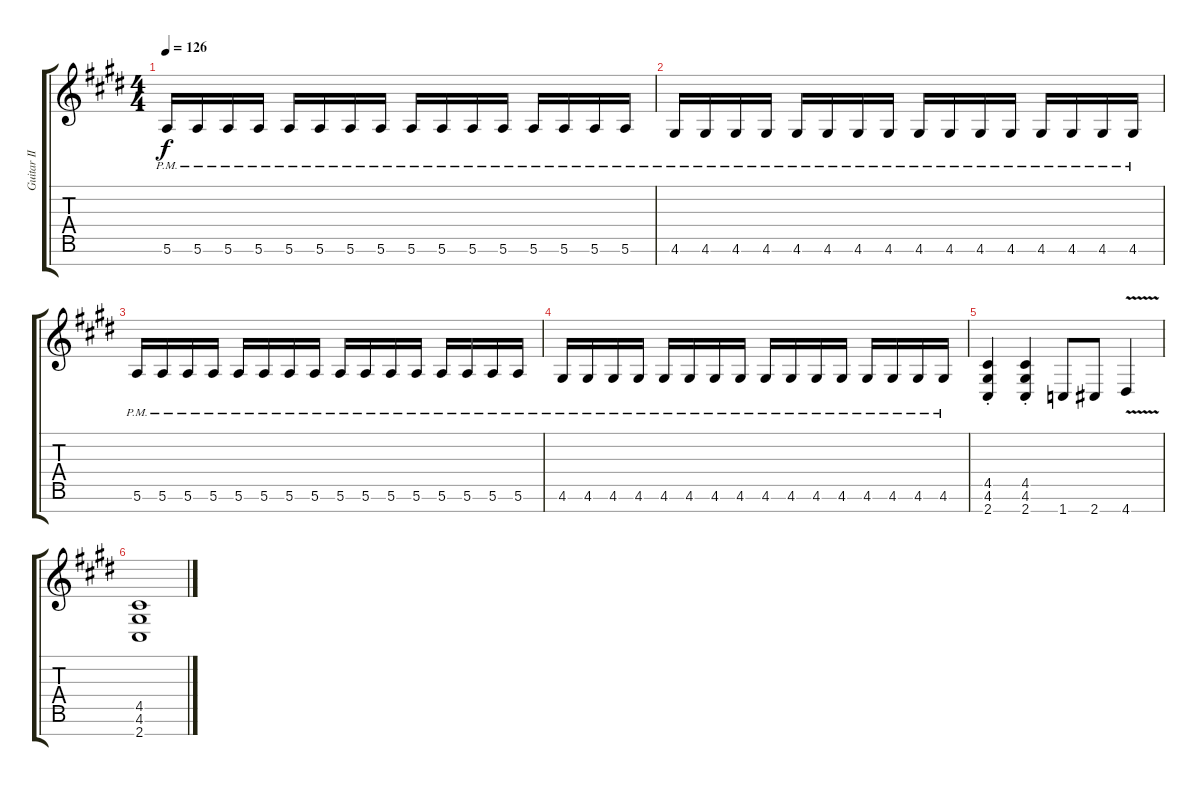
\track ("Guitar II" "Guitar II") {instrument distortionguitar}
\staff {score tabs}
\tuning (E4 B3 G3 D3 A2 E2 B1) {hide}
\ts (4 4)
\tempo 126
\clef g2
\ks c#minor
5.6{pm}.16{dy f} 5.6{pm}.16 5.6{pm}.16 5.6{pm}.16 5.6{pm}.16 5.6{pm}.16 5.6{pm}.16 5.6{pm}.16 5.6{pm}.16 5.6{pm}.16 5.6{pm}.16 5.6{pm}.16 5.6{pm}.16 5.6{pm}.16 5.6{pm}.16 5.6{pm}.16 |
4.6{pm}.16 4.6{pm}.16 4.6{pm}.16 4.6{pm}.16 4.6{pm}.16 4.6{pm}.16 4.6{pm}.16 4.6{pm}.16 4.6{pm}.16 4.6{pm}.16 4.6{pm}.16 4.6{pm}.16 4.6{pm}.16 4.6{pm}.16 4.6{pm}.16 4.6{pm}.16 |
5.6{pm}.16 5.6{pm}.16 5.6{pm}.16 5.6{pm}.16 5.6{pm}.16 5.6{pm}.16 5.6{pm}.16 5.6{pm}.16 5.6{pm}.16 5.6{pm}.16 5.6{pm}.16 5.6{pm}.16 5.6{pm}.16 5.6{pm}.16 5.6{pm}.16 5.6{pm}.16 |
4.6{pm}.16 4.6{pm}.16 4.6{pm}.16 4.6{pm}.16 4.6{pm}.16 4.6{pm}.16 4.6{pm}.16 4.6{pm}.16 4.6{pm}.16 4.6{pm}.16 4.6{pm}.16 4.6{pm}.16 4.6{pm}.16 4.6{pm}.16 4.6{pm}.16 4.6{pm}.16 |
(4.5{st} 4.6{st} 2.7{st}).4 (4.5{st} 4.6{st} 2.7{st}).4 1.7.8 2.7.8 4.7{v}.4 |
(4.5 4.6 2.7).1
